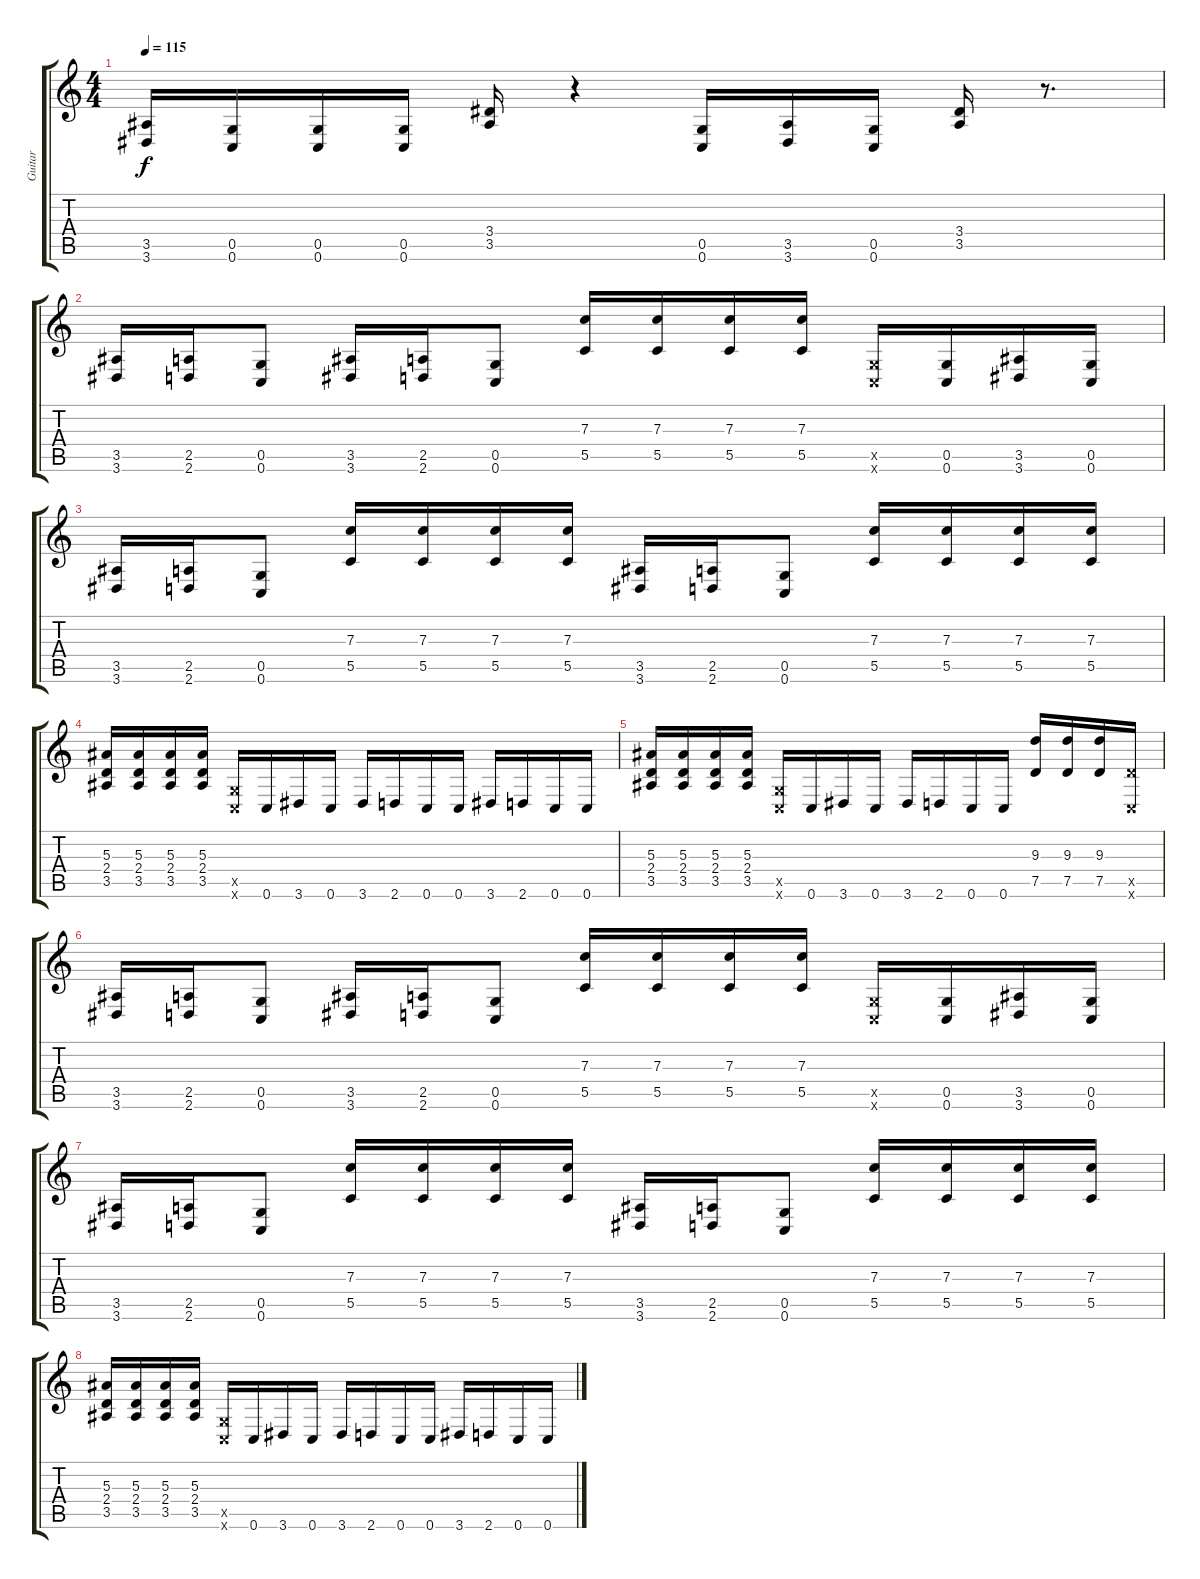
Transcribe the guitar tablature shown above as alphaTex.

\track ("Guitar" "Guitar") {instrument distortionguitar}
\staff {score tabs}
\tuning (D4 A3 F3 C3 G2 C2) {hide}
\ts (4 4)
\tempo 115
\clef g2
\ks c
(3.5 3.6).16{dy f} (0.5 0.6).16 (0.5 0.6).16 (0.5 0.6).16 (3.4 3.5).16 r.4 (0.5 0.6).16 (3.5 3.6).16 (0.5 0.6).16 (3.4 3.5).16 r.8{d} |
(3.5 3.6).16 (2.5 2.6).16 (0.5 0.6).8 (3.5 3.6).16 (2.5 2.6).16 (0.5 0.6).8 (7.3 5.5).16 (7.3 5.5).16 (7.3 5.5).16 (7.3 5.5).16 (0.5{x} 0.6{x}).16 (0.5 0.6).16 (3.5 3.6).16 (0.5 0.6).16 |
(3.5 3.6).16 (2.5 2.6).16 (0.5 0.6).8 (7.3 5.5).16 (7.3 5.5).16 (7.3 5.5).16 (7.3 5.5).16 (3.5 3.6).16 (2.5 2.6).16 (0.5 0.6).8 (7.3 5.5).16 (7.3 5.5).16 (7.3 5.5).16 (7.3 5.5).16 |
(5.3 2.4 3.5).16 (5.3 2.4 3.5).16 (5.3 2.4 3.5).16 (5.3 2.4 3.5).16 (0.5{x} 0.6{x}).16 0.6.16 3.6.16 0.6.16 3.6.16 2.6.16 0.6.16 0.6.16 3.6.16 2.6.16 0.6.16 0.6.16 |
(5.3 2.4 3.5).16 (5.3 2.4 3.5).16 (5.3 2.4 3.5).16 (5.3 2.4 3.5).16 (0.5{x} 0.6{x}).16 0.6.16 3.6.16 0.6.16 3.6.16 2.6.16 0.6.16 0.6.16 (9.3 7.5).16 (9.3 7.5).16 (9.3 7.5).16 (7.5{x} 0.6{x}).16 |
(3.5 3.6).16 (2.5 2.6).16 (0.5 0.6).8 (3.5 3.6).16 (2.5 2.6).16 (0.5 0.6).8 (7.3 5.5).16 (7.3 5.5).16 (7.3 5.5).16 (7.3 5.5).16 (0.5{x} 0.6{x}).16 (0.5 0.6).16 (3.5 3.6).16 (0.5 0.6).16 |
(3.5 3.6).16 (2.5 2.6).16 (0.5 0.6).8 (7.3 5.5).16 (7.3 5.5).16 (7.3 5.5).16 (7.3 5.5).16 (3.5 3.6).16 (2.5 2.6).16 (0.5 0.6).8 (7.3 5.5).16 (7.3 5.5).16 (7.3 5.5).16 (7.3 5.5).16 |
(5.3 2.4 3.5).16 (5.3 2.4 3.5).16 (5.3 2.4 3.5).16 (5.3 2.4 3.5).16 (0.5{x} 0.6{x}).16 0.6.16 3.6.16 0.6.16 3.6.16 2.6.16 0.6.16 0.6.16 3.6.16 2.6.16 0.6.16 0.6.16
